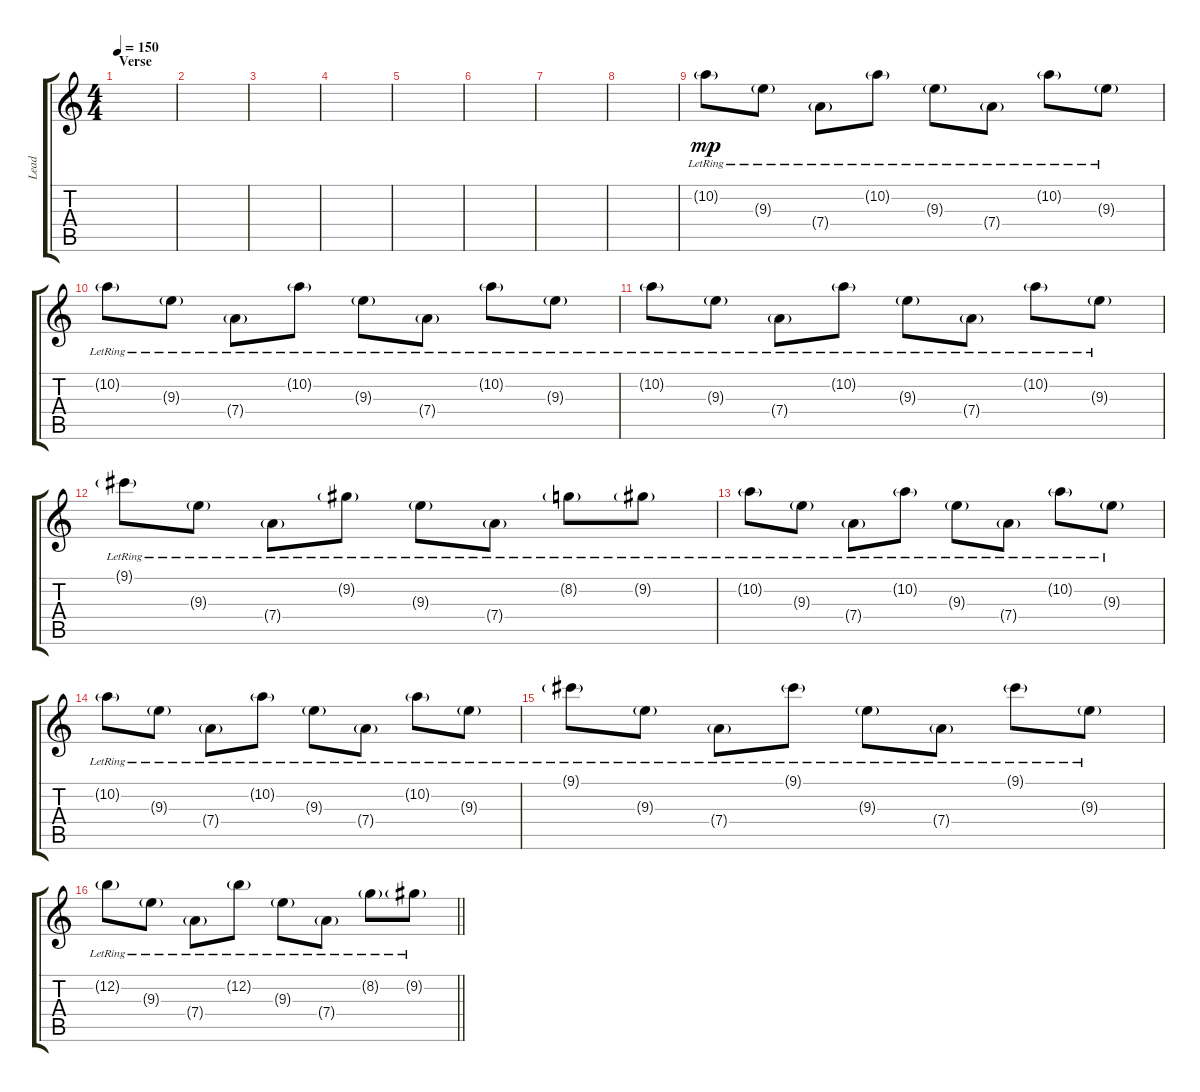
\track ("Lead" "Lead") {instrument overdrivenguitar}
\staff {score tabs}
\tuning (E4 B3 G3 D3 A2 E2) {hide}
\ts (4 4)
\section ("" "Verse")
\tempo 150
\clef g2
\ks c
|
|
|
|
|
|
|
|
10.2{g lr}.8{dy mp} 9.3{g lr}.8 7.4{g lr}.8 10.2{g lr}.8 9.3{g lr}.8 7.4{g lr}.8 10.2{g lr}.8 9.3{g lr}.8 |
10.2{g lr}.8 9.3{g lr}.8 7.4{g lr}.8 10.2{g lr}.8 9.3{g lr}.8 7.4{g lr}.8 10.2{g lr}.8 9.3{g lr}.8 |
10.2{g lr}.8 9.3{g lr}.8 7.4{g lr}.8 10.2{g lr}.8 9.3{g lr}.8 7.4{g lr}.8 10.2{g lr}.8 9.3{g lr}.8 |
9.1{g lr}.8 9.3{g lr}.8 7.4{g lr}.8 9.2{g lr}.8 9.3{g lr}.8 7.4{g lr}.8 8.2{g lr}.8 9.2{g lr}.8 |
10.2{g lr}.8 9.3{g lr}.8 7.4{g lr}.8 10.2{g lr}.8 9.3{g lr}.8 7.4{g lr}.8 10.2{g lr}.8 9.3{g lr}.8 |
10.2{g lr}.8 9.3{g lr}.8 7.4{g lr}.8 10.2{g lr}.8 9.3{g lr}.8 7.4{g lr}.8 10.2{g lr}.8 9.3{g lr}.8 |
9.1{g lr}.8 9.3{g lr}.8 7.4{g lr}.8 9.1{g lr}.8 9.3{g lr}.8 7.4{g lr}.8 9.1{g lr}.8 9.3{g lr}.8 |
\barLineRight lightlight
12.2{g lr}.8 9.3{g lr}.8 7.4{g lr}.8 12.2{g lr}.8 9.3{g lr}.8 7.4{g lr}.8 8.2{g lr}.8 9.2{g lr}.8
